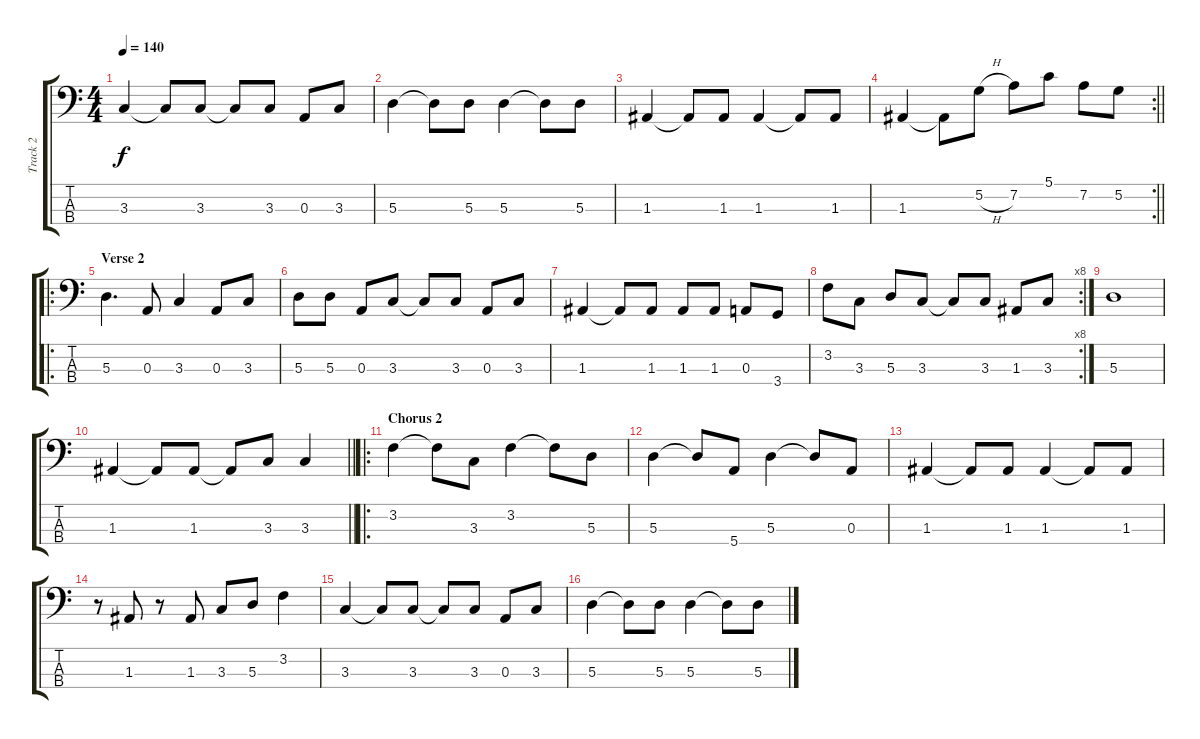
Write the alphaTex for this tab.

\track ("Track 2" "Track 2") {instrument electricbassfinger}
\staff {score tabs}
\tuning (G2 D2 A1 E1) {hide}
\ts (4 4)
\tempo 140
\clef f4
\ks c
3.3.4{dy f} 3.3{t}.8 3.3.8 3.3{t}.8 3.3.8 0.3.8 3.3.8 |
5.3.4 5.3{t}.8 5.3.8 5.3.4 5.3{t}.8 5.3.8 |
1.3.4 1.3{t}.8 1.3.8 1.3.4 1.3{t}.8 1.3.8 |
\rc 2
\barLineRight lightlight
1.3.4 1.3{t}.8 5.2{h}.8 7.2.8 5.1.8 7.2.8 5.2.8 |
\ro
\section ("" "Verse 2")
5.3.4{d} 0.3.8 3.3.4 0.3.8 3.3.8 |
5.3.8 5.3.8 0.3.8 3.3.8 3.3{t}.8 3.3.8 0.3.8 3.3.8 |
1.3.4 1.3{t}.8 1.3.8 1.3.8 1.3.8 0.3.8 3.4.8 |
\rc 8
3.2.8 3.3.8 5.3.8 3.3.8 3.3{t}.8 3.3.8 1.3.8 3.3.8 |
5.3.1 |
\barLineRight lightlight
1.3.4 1.3{t}.8 1.3.8 1.3{t}.8 3.3.8 3.3.4 |
\ro
\section ("" "Chorus 2")
3.2.4 3.2{t}.8 3.3.8 3.2.4 3.2{t}.8 5.3.8 |
5.3.4 5.3{t}.8 5.4.8 5.3.4 5.3{t}.8 0.3.8 |
1.3.4 1.3{t}.8 1.3.8 1.3.4 1.3{t}.8 1.3.8 |
r.8 1.3.8 r.8 1.3.8 3.3.8 5.3.8 3.2.4 |
3.3.4 3.3{t}.8 3.3.8 3.3{t}.8 3.3.8 0.3.8 3.3.8 |
5.3.4 5.3{t}.8 5.3.8 5.3.4 5.3{t}.8 5.3.8
